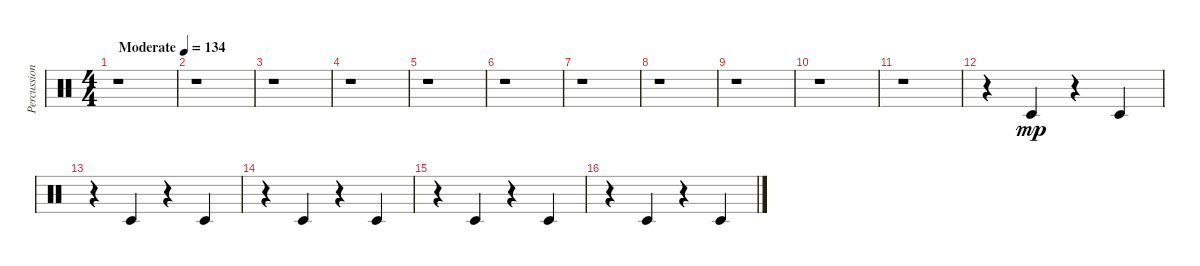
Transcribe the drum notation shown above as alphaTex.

\track ("Percussion 2 - Chris" "Percussion") {instrument percussion}
\staff {score}
\articulation defaults
\ts (4 4)
\tempo (134 "Moderate")
\clef neutral
\ks c
r.1{dy mp} |
r.1 |
r.1 |
r.1 |
r.1 |
r.1 |
r.1 |
r.1 |
r.1 |
r.1 |
r.1 |
r.4 "Timbale low (hit)".4 r.4 "Timbale low (hit)".4 |
r.4 "Timbale low (hit)".4 r.4 "Timbale low (hit)".4 |
r.4 "Timbale low (hit)".4 r.4 "Timbale low (hit)".4 |
r.4 "Timbale low (hit)".4 r.4 "Timbale low (hit)".4 |
r.4 "Timbale low (hit)".4 r.4 "Timbale low (hit)".4
